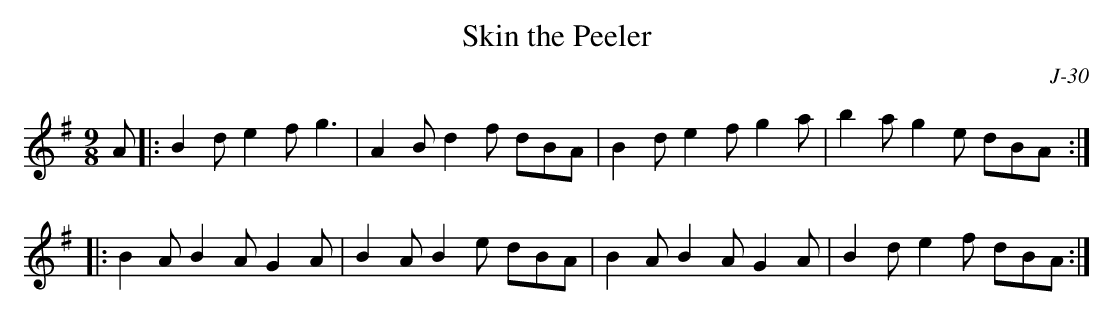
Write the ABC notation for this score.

X:1
T: Skin the Peeler
C: J-30
M: 9/8
K: G
A|: B2d e2f g3| A2B d2f dBA| B2d e2f g2a| b2a g2e dBA:|
 |:B2A B2A G2A| B2A B2e dBA| B2A B2A G2A| B2d e2f dBA:|
